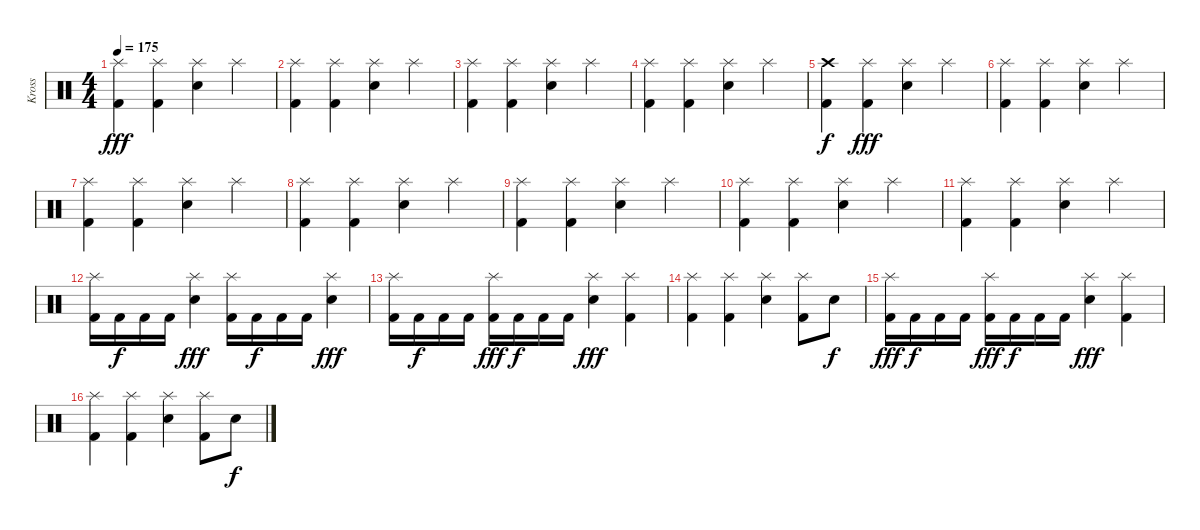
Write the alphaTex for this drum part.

\track ("Kross" "Kross") {instrument percussion}
\staff {score}
\articulation defaults
\ts (4 4)
\tempo 175
\clef neutral
\ks c
("Splash (hit)" "Kick (hit) 2").4{dy fff} ("Splash (hit)" "Kick (hit) 2").4 ("Splash (hit)" "Snare (hit) 2").4 "Splash (hit)".4 |
("Splash (hit)" "Kick (hit) 2").4 ("Splash (hit)" "Kick (hit) 2").4 ("Splash (hit)" "Snare (hit) 2").4 "Splash (hit)".4 |
("Splash (hit)" "Kick (hit) 2").4 ("Splash (hit)" "Kick (hit) 2").4 ("Splash (hit)" "Snare (hit) 2").4 "Splash (hit)".4 |
("Splash (hit)" "Kick (hit) 2").4 ("Splash (hit)" "Kick (hit) 2").4 ("Splash (hit)" "Snare (hit) 2").4 "Splash (hit)".4 |
("Crash high (hit)" "Kick (hit) 2").4{dy f} ("Splash (hit)" "Kick (hit) 2").4{dy fff} ("Splash (hit)" "Snare (hit) 2").4 "Splash (hit)".4 |
("Splash (hit)" "Kick (hit) 2").4 ("Splash (hit)" "Kick (hit) 2").4 ("Splash (hit)" "Snare (hit) 2").4 "Splash (hit)".4 |
("Splash (hit)" "Kick (hit) 2").4 ("Splash (hit)" "Kick (hit) 2").4 ("Splash (hit)" "Snare (hit) 2").4 "Splash (hit)".4 |
("Splash (hit)" "Kick (hit) 2").4 ("Splash (hit)" "Kick (hit) 2").4 ("Splash (hit)" "Snare (hit) 2").4 "Splash (hit)".4 |
("Splash (hit)" "Kick (hit) 2").4 ("Splash (hit)" "Kick (hit) 2").4 ("Splash (hit)" "Snare (hit) 2").4 "Splash (hit)".4 |
("Splash (hit)" "Kick (hit) 2").4 ("Splash (hit)" "Kick (hit) 2").4 ("Splash (hit)" "Snare (hit) 2").4 "Splash (hit)".4 |
("Splash (hit)" "Kick (hit) 2").4 ("Splash (hit)" "Kick (hit) 2").4 ("Splash (hit)" "Snare (hit) 2").4 "Splash (hit)".4 |
("Splash (hit)" "Kick (hit) 2").16 "Kick (hit) 2".16{dy f} "Kick (hit) 2".16 "Kick (hit) 2".16 ("Splash (hit)" "Snare (hit) 2").4{dy fff} ("Splash (hit)" "Kick (hit) 2").16 "Kick (hit) 2".16{dy f} "Kick (hit) 2".16 "Kick (hit) 2".16 ("Splash (hit)" "Snare (hit) 2").4{dy fff} |
("Splash (hit)" "Kick (hit) 2").16 "Kick (hit) 2".16{dy f} "Kick (hit) 2".16 "Kick (hit) 2".16 ("Splash (hit)" "Kick (hit) 2").16{dy fff} "Kick (hit) 2".16{dy f} "Kick (hit) 2".16 "Kick (hit) 2".16 ("Splash (hit)" "Snare (hit) 2").4{dy fff} ("Splash (hit)" "Kick (hit) 2").4 |
("Splash (hit)" "Kick (hit) 2").4 ("Splash (hit)" "Kick (hit) 2").4 ("Splash (hit)" "Snare (hit) 2").4 ("Splash (hit)" "Kick (hit) 2").8 "Snare (hit) 2".8{dy f} |
("Splash (hit)" "Kick (hit) 2").16{dy fff} "Kick (hit) 2".16{dy f} "Kick (hit) 2".16 "Kick (hit) 2".16 ("Splash (hit)" "Kick (hit) 2").16{dy fff} "Kick (hit) 2".16{dy f} "Kick (hit) 2".16 "Kick (hit) 2".16 ("Splash (hit)" "Snare (hit) 2").4{dy fff} ("Splash (hit)" "Kick (hit) 2").4 |
("Splash (hit)" "Kick (hit) 2").4 ("Splash (hit)" "Kick (hit) 2").4 ("Splash (hit)" "Snare (hit) 2").4 ("Splash (hit)" "Kick (hit) 2").8 "Snare (hit) 2".8{dy f}
